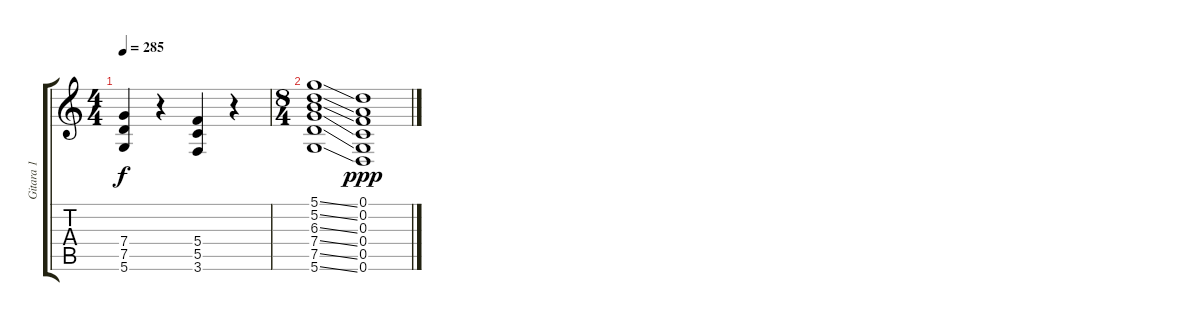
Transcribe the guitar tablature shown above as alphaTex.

\track ("Gitara 1" "Gitara 1") {instrument distortionguitar}
\staff {score tabs}
\tuning (D4 A3 F3 C3 G2 D2) {hide}
\ts (4 4)
\tempo 285
\clef g2
\ks c
(7.4 7.5 5.6).4{dy f} r.4 (5.4 5.5 3.6).4 r.4 |
\ts (8 4)
(5.1{ss} 5.2{ss} 6.3{ss} 7.4{ss} 7.5{ss} 5.6{ss}).1 (0.1 0.2 0.3 0.4 0.5 0.6).1{dy ppp}
